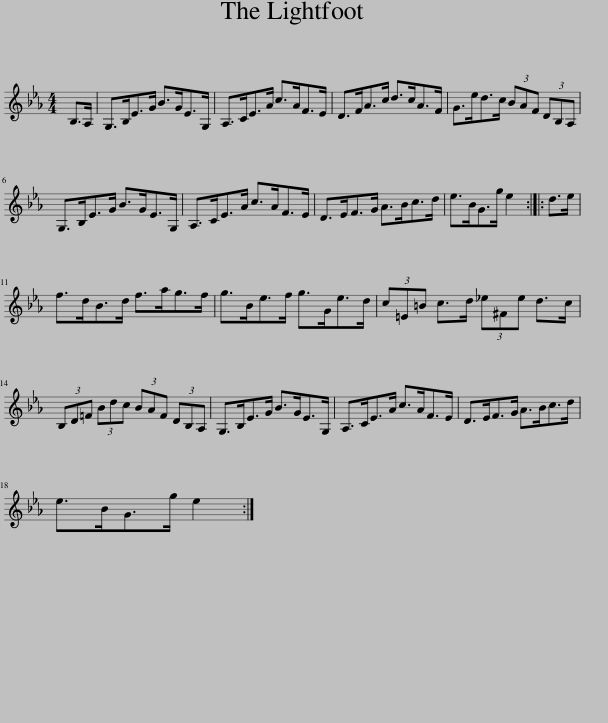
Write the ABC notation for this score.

X:1
L:1/8
M:4/4
I:linebreak $
K:Eb
V:1 treble
V:1
 B,>A, | G,>B,E>G B>GE>G, | A,>CE>A c>AF>E | D>FA>c d>cA>F | G>ed>c (3BAF (3DB,A, |$ %5
 G,>B,E>G B>GE>G, | A,>CE>A c>AF>E | D>EF>G A>Bc>d | e>BG>g e2 :: d>e |$ %10
 f>dB>d f>ag>f | g>Be>f g>Ge>d | (3c=E=B c>d (3_e^Fe d>c |$ (3B,D=F (3Bdc (3BAF (3DB,A, | G,>B,E>G B>GE>G, | %15
 A,>CE>A c>AF>E | D>EF>G A>Bc>d |$ e>BG>g e2 :| %18
